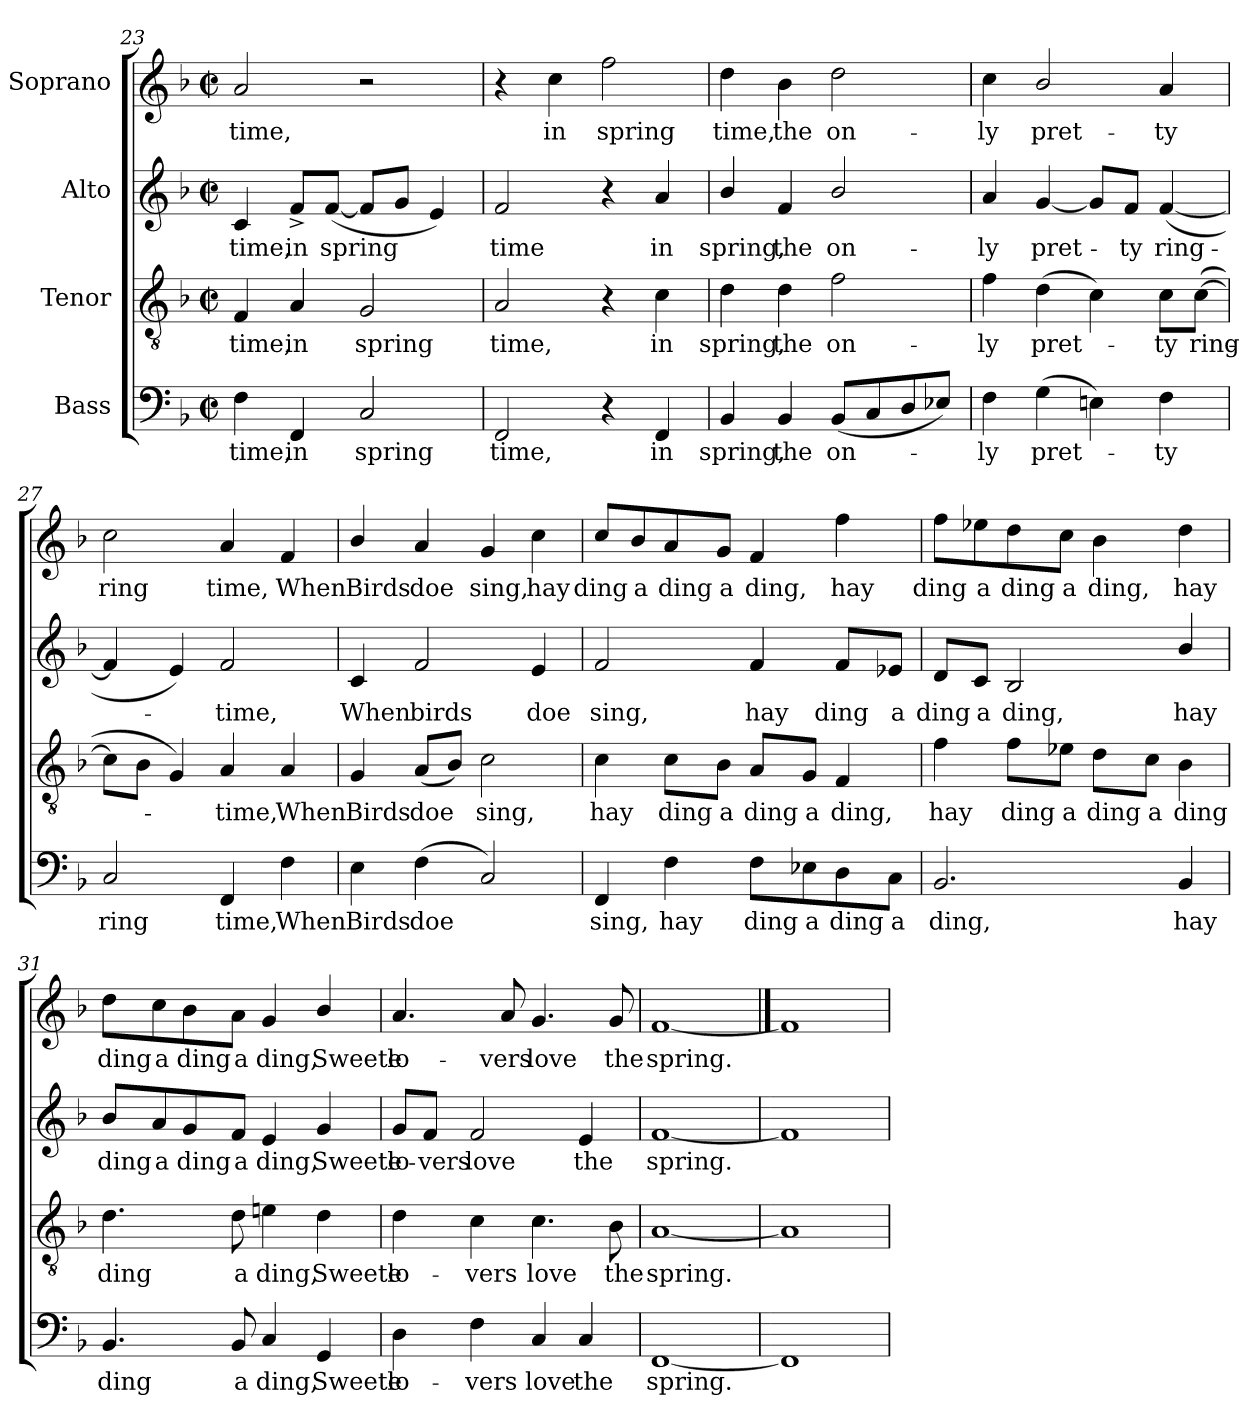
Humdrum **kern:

**kern	**text	**kern	**text	**kern	**text	**kern	**text
*part4	*part4	*part3	*part3	*part2	*part2	*part1	*part1
*staff4	*staff4	*staff3	*staff3	*staff2	*staff2	*staff1	*staff1
*I"Bass	*	*I"Tenor	*	*I"Alto	*	*I"Soprano	*
*clefF4	*	*clefGv2	*	*clefG2	*	*clefG2	*
*k[b-]	*	*k[b-]	*	*k[b-]	*	*k[b-]	*
*F:	*	*F:	*	*F:	*	*F:	*
*M2/2	*	*M2/2	*	*M2/2	*	*M2/2	*
*met(c|)	*	*met(c|)	*	*met(c|)	*	*met(c|)	*
=23	=23	=23	=23	=23	=23	=23	=23
!	!LO:LY:b:cj	!	!LO:LY:b:cj	!	!LO:LY:b:cj	!	!LO:LY:b:cj
4F\	time,	4F/	time,	4c/	time,	2a/	time,
!	!LO:LY:b:cj	!	!LO:LY:b:cj	!	!LO:LY:b:cj	!	!
4FF/	in	4A/	in	8f^>/L	in	.	.
!	!	!	!	!	!LO:LY:b	!	!
.	.	.	.	(<[<8f/J	spring	.	.
!	!LO:LY:b:cj	!	!LO:LY:b:cj	!	!	!	!
2C/	spring	2G/	spring	8f/L]	.	2r	.
.	.	.	.	8g/J	.	.	.
.	.	.	.	4e/)	.	.	.
=24	=24	=24	=24	=24	=24	=24	=24
!	!LO:LY:b:cj	!	!LO:LY:b:cj	!	!LO:LY:b:cj	!	!
2FF/	time,	2A/	time,	2f/	time	4r	.
!	!	!	!	!	!	!	!LO:LY:b:cj
.	.	.	.	.	.	4cc\	in
!	!	!	!	!	!	!	!LO:LY:b:cj
4r	.	4r	.	4r	.	2ff\	spring
!	!LO:LY:b:cj	!	!LO:LY:b:cj	!	!LO:LY:b:cj	!	!
4FF/	in	4c\	in	4a/	in	.	.
=25	=25	=25	=25	=25	=25	=25	=25
!	!LO:LY:b:cj	!	!LO:LY:b:cj	!	!LO:LY:b:cj	!	!LO:LY:b:cj
4BB-/	spring,	4d\	spring,	4b-/	spring,	4dd\	time,
!	!LO:LY:b:cj	!	!LO:LY:b:cj	!	!LO:LY:b:cj	!	!LO:LY:b:cj
4BB-/	the	4d\	the	4f/	the	4b-\	the
!	!LO:LY:b:cj	!	!LO:LY:b:cj	!	!LO:LY:b:cj	!	!LO:LY:b:cj
(<8BB-/L	on-	2f\	on-	2b-/	on-	2dd\	on-
8C/	.	.	.	.	.	.	.
8D/	.	.	.	.	.	.	.
8E-X/J)	.	.	.	.	.	.	.
!!LO:PB:g=z
=26	=26	=26	=26	=26	=26	=26	=26
!	!LO:LY:b:cj	!	!LO:LY:b:cj	!	!LO:LY:b:cj	!	!LO:LY:b:cj
4F\	-ly	4f\	-ly	4a/	-ly	4cc\	-ly
!	!LO:LY:b:cj	!	!LO:LY:b:cj	!	!LO:LY:b:cj	!	!LO:LY:b:cj
(>4G\	pret-	(>4d\	pret-	[<4g/	pret-	2b-/	pret-
4En\)	.	4c\)	.	8g/L]	.	.	.
!	!	!	!	!	!LO:LY:b:cj	!	!
.	.	.	.	8f/J	-ty	.	.
!	!LO:LY:b:cj	!	!LO:LY:b:cj	!	!LO:LY:b	!	!LO:LY:b:cj
4F\	-ty	8c\L	-ty	(<[<4f/	ring-	4a/	-ty
!	!	!	!LO:LY:b	!	!	!	!
.	.	(>[>8c\J	ring-	.	.	.	.
=27	=27	=27	=27	=27	=27	=27	=27
!	!LO:LY:b:cj	!	!	!	!	!	!LO:LY:b:cj
2C/	ring	8c\L]	.	4f/]	.	2cc\	ring
.	.	8B-\J	.	.	.	.	.
.	.	4G/)	.	4e/)	.	.	.
!	!LO:LY:b:cj	!	!LO:LY:b:cj	!	!LO:LY:b:cj	!	!LO:LY:b:cj
4FF/	time,	4A/	-time,	2f/	-time,	4a/	time,
!	!LO:LY:b:cj	!	!LO:LY:b:cj	!	!	!	!LO:LY:b:cj
4F\	When	4A/	When	.	.	4f/	When
=28	=28	=28	=28	=28	=28	=28	=28
!	!LO:LY:b:cj	!	!LO:LY:b:cj	!	!LO:LY:b:cj	!	!LO:LY:b:cj
4E\	Birds	4G/	Birds	4c/	When	4b-/	Birds
!	!LO:LY:b	!	!LO:LY:b	!	!LO:LY:b:cj	!	!LO:LY:b:cj
(>4F\	doe	(<8A/L	doe	2f/	birds	4a/	doe
.	.	8B-/J)	.	.	.	.	.
!	!	!	!LO:LY:b:cj	!	!	!	!LO:LY:b:cj
2C/)	.	2c\	sing,	.	.	4g/	sing,
!	!	!	!	!	!LO:LY:b:cj	!	!LO:LY:b:cj
.	.	.	.	4e/	doe	4cc\	hay
=29	=29	=29	=29	=29	=29	=29	=29
!	!LO:LY:b:cj	!	!LO:LY:b:cj	!	!LO:LY:b:cj	!	!LO:LY:b:cj
4FF/	sing,	4c\	hay	2f/	sing,	8cc/L	ding
!	!	!	!	!	!	!	!LO:LY:b:cj
.	.	.	.	.	.	8b-/	a
!	!LO:LY:b:cj	!	!LO:LY:b:cj	!	!	!	!LO:LY:b:cj
4F\	hay	8c\L	ding	.	.	8a/	ding
!	!	!	!LO:LY:b:cj	!	!	!	!LO:LY:b:cj
.	.	8B-\J	a	.	.	8g/J	a
!	!LO:LY:b:cj	!	!LO:LY:b:cj	!	!LO:LY:b:cj	!	!LO:LY:b:cj
8F\L	ding	8A/L	ding	4f/	hay	4f/	ding,
!	!LO:LY:b:cj	!	!LO:LY:b:cj	!	!	!	!
8E-X\	a	8G/J	a	.	.	.	.
!	!LO:LY:b:cj	!	!LO:LY:b:cj	!	!LO:LY:b:cj	!	!LO:LY:b:cj
8D\	ding	4F/	ding,	8f/L	ding	4ff\	hay
!	!LO:LY:b:cj	!	!	!	!LO:LY:b:cj	!	!
8C\J	a	.	.	8e-X/J	a	.	.
!!LO:LB:g=z
=30	=30	=30	=30	=30	=30	=30	=30
!	!LO:LY:b:cj	!	!LO:LY:b:cj	!	!LO:LY:b:cj	!	!LO:LY:b:cj
2.BB-/	ding,	4f\	hay	8d/L	ding	8ff\L	ding
!	!	!	!	!	!LO:LY:b:cj	!	!LO:LY:b:cj
.	.	.	.	8c/J	a	8ee-X\	a
!	!	!	!LO:LY:b:cj	!	!LO:LY:b:cj	!	!LO:LY:b:cj
.	.	8f\L	ding	2B-/	ding,	8dd\	ding
!	!	!	!LO:LY:b:cj	!	!	!	!LO:LY:b:cj
.	.	8e-X\J	a	.	.	8cc\J	a
!	!	!	!LO:LY:b:cj	!	!	!	!LO:LY:b:cj
.	.	8d\L	ding	.	.	4b-\	ding,
!	!	!	!LO:LY:b:cj	!	!	!	!
.	.	8c\J	a	.	.	.	.
!	!LO:LY:b:cj	!	!LO:LY:b:cj	!	!LO:LY:b:cj	!	!LO:LY:b:cj
4BB-/	hay	4B-\	ding	4b-/	hay	4dd\	hay
=31	=31	=31	=31	=31	=31	=31	=31
!	!LO:LY:b:cj	!	!LO:LY:b:cj	!	!LO:LY:b:cj	!	!LO:LY:b:cj
4.BB-/	ding	4.d\	ding	8b-/L	ding	8dd\L	ding
!	!	!	!	!	!LO:LY:b:cj	!	!LO:LY:b:cj
.	.	.	.	8a/	a	8cc\	a
!	!	!	!	!	!LO:LY:b:cj	!	!LO:LY:b:cj
.	.	.	.	8g/	ding	8b-\	ding
!	!LO:LY:b:cj	!	!LO:LY:b:cj	!	!LO:LY:b:cj	!	!LO:LY:b:cj
8BB-/	a	8d\	a	8f/J	a	8a\J	a
!	!LO:LY:b:cj	!	!LO:LY:b:cj	!	!LO:LY:b:cj	!	!LO:LY:b:cj
4C/	ding,	4en\	ding,	4e/	ding,	4g/	ding,
!	!LO:LY:b:cj	!	!LO:LY:b:cj	!	!LO:LY:b:cj	!	!LO:LY:b:cj
4GG/	Sweete	4d\	Sweete	4g/	Sweete	4b-/	Sweete
=32	=32	=32	=32	=32	=32	=32	=32
!	!LO:LY:b:cj	!	!LO:LY:b:cj	!	!LO:LY:b	!	!LO:LY:b:cj
4D\	lo-	4d\	lo-	8g/L	lo-	4.a/	lo-
!	!	!	!	!	!LO:LY:b:cj	!	!
.	.	.	.	8f/J	-vers	.	.
!	!LO:LY:b:cj	!	!LO:LY:b:cj	!	!LO:LY:b:cj	!	!
4F\	-vers	4c\	-vers	2f/	love	.	.
!	!	!	!	!	!	!	!LO:LY:b:cj
.	.	.	.	.	.	8a/	-vers
!	!LO:LY:b:cj	!	!LO:LY:b:cj	!	!	!	!LO:LY:b:cj
4C/	love	4.c\	love	.	.	4.g/	love
!	!LO:LY:b:cj	!	!	!	!LO:LY:b:cj	!	!
4C/	the	.	.	4e/	the	.	.
!	!	!	!LO:LY:b:cj	!	!	!	!LO:LY:b:cj
.	.	8B-\	the	.	.	8g/	the
=33	=33	=33	=33	=33	=33	=33	=33
!	!LO:LY:b:cj	!	!LO:LY:b:cj	!	!LO:LY:b:cj	!	!LO:LY:b:cj
[1FF	spring.	[1A	spring.	[1f	spring.	[1f	spring.
=34	==34	=34	==34	=34	==34	==34	==34
1FF]	.	1A]	.	1f]	.	1f]	.
=	=	=	=	=	=	=	=
*-	*-	*-	*-	*-	*-	*-	*-
